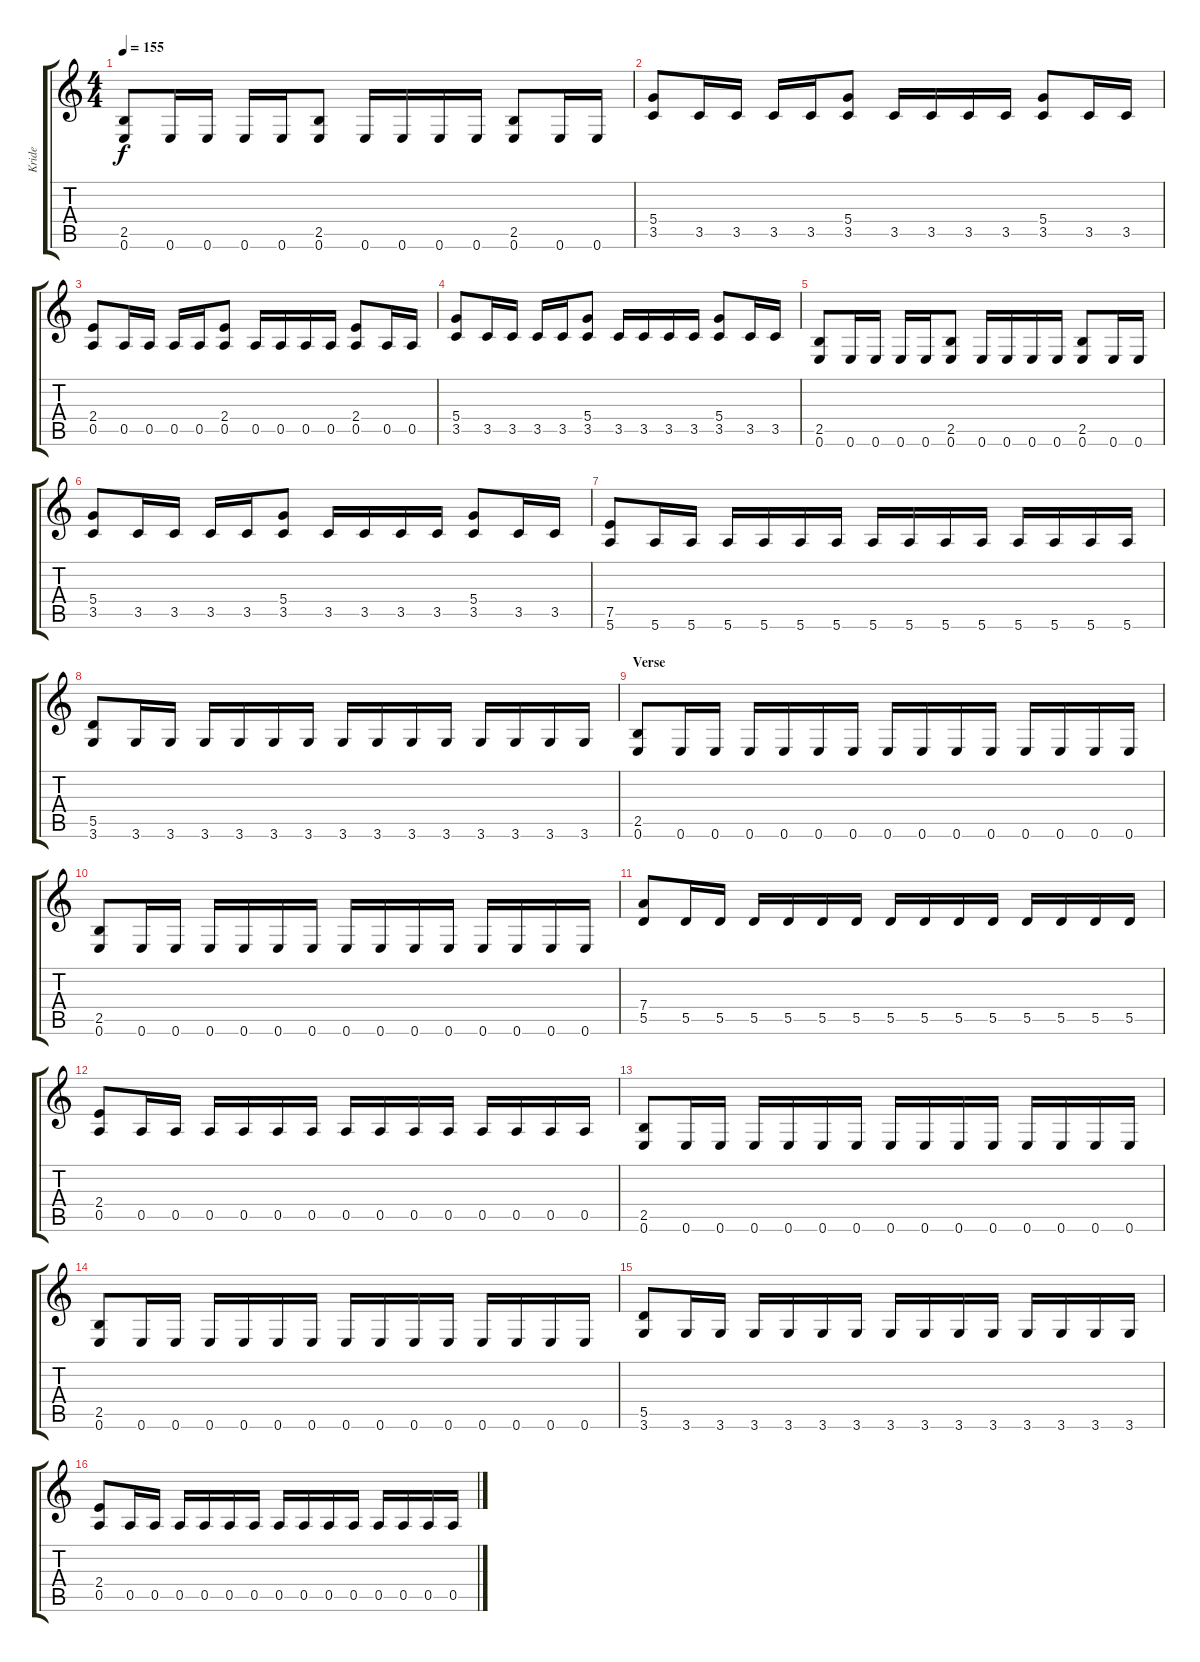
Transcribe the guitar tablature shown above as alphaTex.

\track ("Kride" "Kride") {instrument distortionguitar}
\staff {score tabs}
\tuning (E4 B3 G3 D3 A2 E2) {hide}
\ts (4 4)
\tempo 155
\clef g2
\ks c
(2.5 0.6).8{dy f} 0.6.16 0.6.16 0.6.16 0.6.16 (2.5 0.6).8 0.6.16 0.6.16 0.6.16 0.6.16 (2.5 0.6).8 0.6.16 0.6.16 |
(5.4 3.5).8 3.5.16 3.5.16 3.5.16 3.5.16 (5.4 3.5).8 3.5.16 3.5.16 3.5.16 3.5.16 (5.4 3.5).8 3.5.16 3.5.16 |
(2.4 0.5).8 0.5.16 0.5.16 0.5.16 0.5.16 (2.4 0.5).8 0.5.16 0.5.16 0.5.16 0.5.16 (2.4 0.5).8 0.5.16 0.5.16 |
(5.4 3.5).8 3.5.16 3.5.16 3.5.16 3.5.16 (5.4 3.5).8 3.5.16 3.5.16 3.5.16 3.5.16 (5.4 3.5).8 3.5.16 3.5.16 |
(2.5 0.6).8 0.6.16 0.6.16 0.6.16 0.6.16 (2.5 0.6).8 0.6.16 0.6.16 0.6.16 0.6.16 (2.5 0.6).8 0.6.16 0.6.16 |
(5.4 3.5).8 3.5.16 3.5.16 3.5.16 3.5.16 (5.4 3.5).8 3.5.16 3.5.16 3.5.16 3.5.16 (5.4 3.5).8 3.5.16 3.5.16 |
(7.5 5.6).8 5.6.16 5.6.16 5.6.16 5.6.16 5.6.16 5.6.16 5.6.16 5.6.16 5.6.16 5.6.16 5.6.16 5.6.16 5.6.16 5.6.16 |
(5.5 3.6).8 3.6.16 3.6.16 3.6.16 3.6.16 3.6.16 3.6.16 3.6.16 3.6.16 3.6.16 3.6.16 3.6.16 3.6.16 3.6.16 3.6.16 |
\section ("" "Verse")
(2.5 0.6).8 0.6.16 0.6.16 0.6.16 0.6.16 0.6.16 0.6.16 0.6.16 0.6.16 0.6.16 0.6.16 0.6.16 0.6.16 0.6.16 0.6.16 |
(2.5 0.6).8 0.6.16 0.6.16 0.6.16 0.6.16 0.6.16 0.6.16 0.6.16 0.6.16 0.6.16 0.6.16 0.6.16 0.6.16 0.6.16 0.6.16 |
(7.4 5.5).8 5.5.16 5.5.16 5.5.16 5.5.16 5.5.16 5.5.16 5.5.16 5.5.16 5.5.16 5.5.16 5.5.16 5.5.16 5.5.16 5.5.16 |
(2.4 0.5).8 0.5.16 0.5.16 0.5.16 0.5.16 0.5.16 0.5.16 0.5.16 0.5.16 0.5.16 0.5.16 0.5.16 0.5.16 0.5.16 0.5.16 |
(2.5 0.6).8 0.6.16 0.6.16 0.6.16 0.6.16 0.6.16 0.6.16 0.6.16 0.6.16 0.6.16 0.6.16 0.6.16 0.6.16 0.6.16 0.6.16 |
(2.5 0.6).8 0.6.16 0.6.16 0.6.16 0.6.16 0.6.16 0.6.16 0.6.16 0.6.16 0.6.16 0.6.16 0.6.16 0.6.16 0.6.16 0.6.16 |
(5.5 3.6).8 3.6.16 3.6.16 3.6.16 3.6.16 3.6.16 3.6.16 3.6.16 3.6.16 3.6.16 3.6.16 3.6.16 3.6.16 3.6.16 3.6.16 |
(2.4 0.5).8 0.5.16 0.5.16 0.5.16 0.5.16 0.5.16 0.5.16 0.5.16 0.5.16 0.5.16 0.5.16 0.5.16 0.5.16 0.5.16 0.5.16
